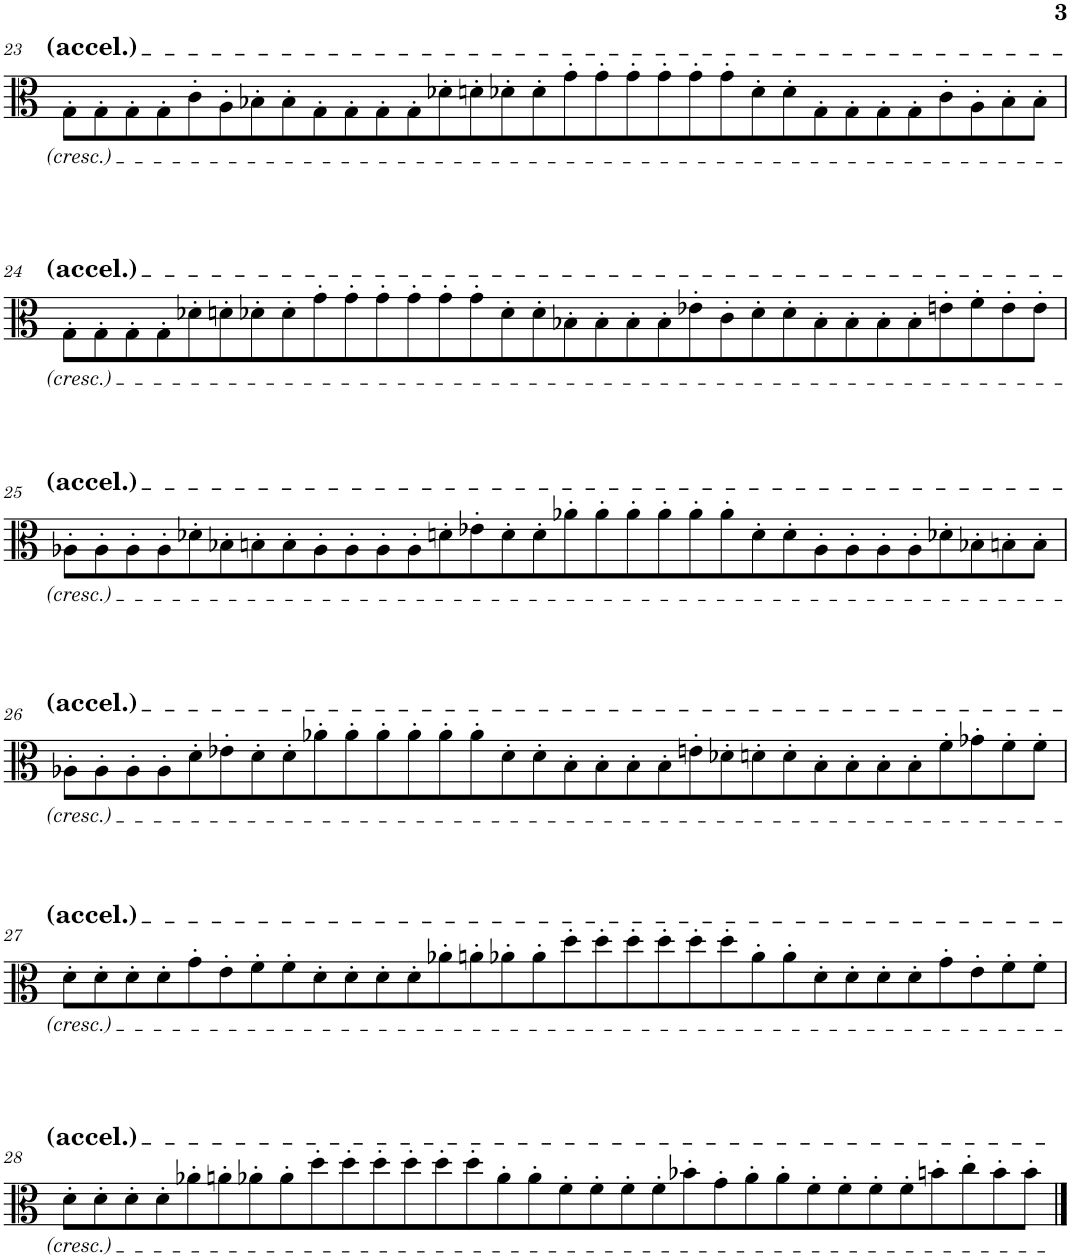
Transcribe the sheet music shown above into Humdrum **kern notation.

**kern
*part1
*staff1
*I"Viola
*I'Vla.
!!LO:PB:g=z
*clefC3
*k[]
*M16/4
=23
8G'\L
8G'\
8G'\
8G'\
8c'\
8A'\
8B-X'\
8B-'\
8G'\
8G'\
8G'\
8G'\
8d-X'\
8dn'\
8d-X'\
8d-'\
8g'\
8g'\
8g'\
8g'\
8g'\
8g'\
8d-'\
8d-'\
8G'\
8G'\
8G'\
8G'\
8c'\
8A'\
8B-'\
8B-'\J
!!LO:LB:g=z
=24
8G'\L
8G'\
8G'\
8G'\
8d-X'\
8dn'\
8d-X'\
8d-'\
8g'\
8g'\
8g'\
8g'\
8g'\
8g'\
8d-'\
8d-'\
8B-X'\
8B-'\
8B-'\
8B-'\
8e-X'\
8c'\
8d-'\
8d-'\
8B-'\
8B-'\
8B-'\
8B-'\
8en'\
8f'\
8e'\
8e'\J
!!LO:LB:g=z
=25
8A-X'\L
8A-'\
8A-'\
8A-'\
8d-X'\
8B-X'\
8Bn'\
8B'\
8A-'\
8A-'\
8A-'\
8A-'\
8dn'\
8e-X'\
8d'\
8d'\
8a-X'\
8a-'\
8a-'\
8a-'\
8a-'\
8a-'\
8d'\
8d'\
8A-'\
8A-'\
8A-'\
8A-'\
8d-X'\
8B-X'\
8Bn'\
8B'\J
!!LO:LB:g=z
=26
8A-X'\L
8A-'\
8A-'\
8A-'\
8d'\
8e-X'\
8d'\
8d'\
8a-X'\
8a-'\
8a-'\
8a-'\
8a-'\
8a-'\
8d'\
8d'\
8B'\
8B'\
8B'\
8B'\
8en'\
8d-X'\
8dn'\
8d'\
8B'\
8B'\
8B'\
8B'\
8f'\
8g-X'\
8f'\
8f'\J
!!LO:LB:g=z
=27
8d'\L
8d'\
8d'\
8d'\
8g'\
8e'\
8f'\
8f'\
8d'\
8d'\
8d'\
8d'\
8a-X'\
8an'\
8a-X'\
8a-'\
8dd'\
8dd'\
8dd'\
8dd'\
8dd'\
8dd'\
8a-'\
8a-'\
8d'\
8d'\
8d'\
8d'\
8g'\
8e'\
8f'\
8f'\J
!!LO:LB:g=z
=28
8d'\L
8d'\
8d'\
8d'\
8a-X'\
8an'\
8a-X'\
8a-'\
8dd'\
8dd'\
8dd'\
8dd'\
8dd'\
8dd'\
8a-'\
8a-'\
8f'\
8f'\
8f'\
8f'\
8b-X'\
8g'\
8a-'\
8a-'\
8f'\
8f'\
8f'\
8f'\
8bn'\
8cc'\
8b'\
8b'\J
==
*-
